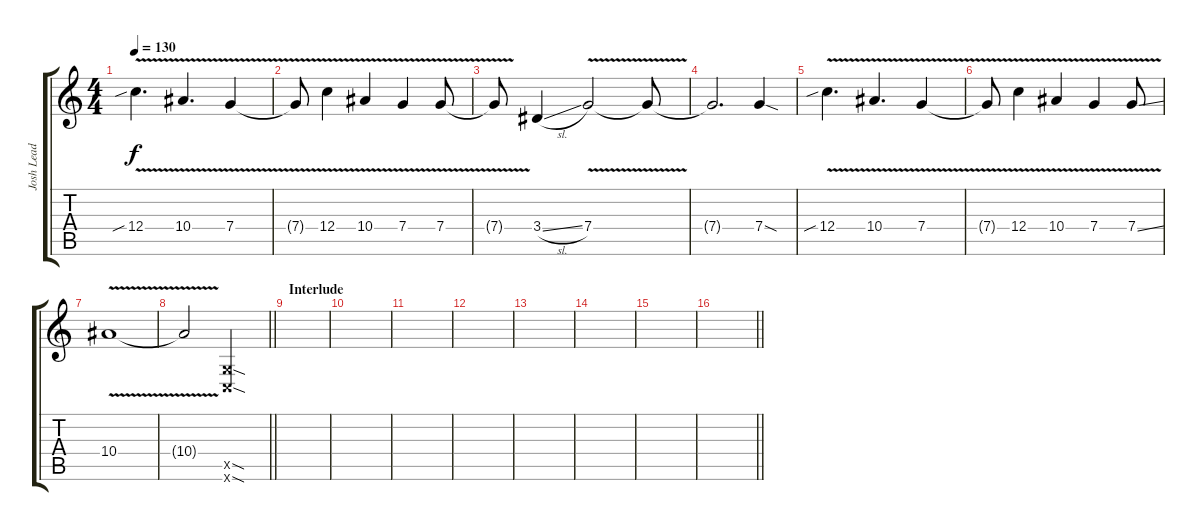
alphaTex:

\track ("Josh Lead" "Josh Lead") {instrument distortionguitar}
\staff {score tabs}
\tuning (D4 A3 F3 C3 G2 C2) {hide}
\ts (4 4)
\tempo 130
\clef g2
\ks c
12.4{v sib}.4{d dy f} 10.4{v}.4{d} 7.4{v}.4 |
7.4{t}.8 12.4{v}.4 10.4{v}.4 7.4{v}.4 7.4{v}.8 |
7.4{t}.8 3.4{sl}.4 7.4{v}.2 7.4{t}.8 |
7.4{t}.2{d} 7.4{sod}.4 |
12.4{v sib}.4{d} 10.4{v}.4{d} 7.4{v}.4 |
7.4{t}.8 12.4{v}.4 10.4{v}.4 7.4{v}.4 7.4{v ss}.8 |
10.4{v}.1 |
\barLineRight lightlight
10.4{t}.2 (0.5{sod x} 0.6{sod x}).2 |
\section ("" "Interlude")
|
|
|
|
|
|
|
\barLineRight lightlight
